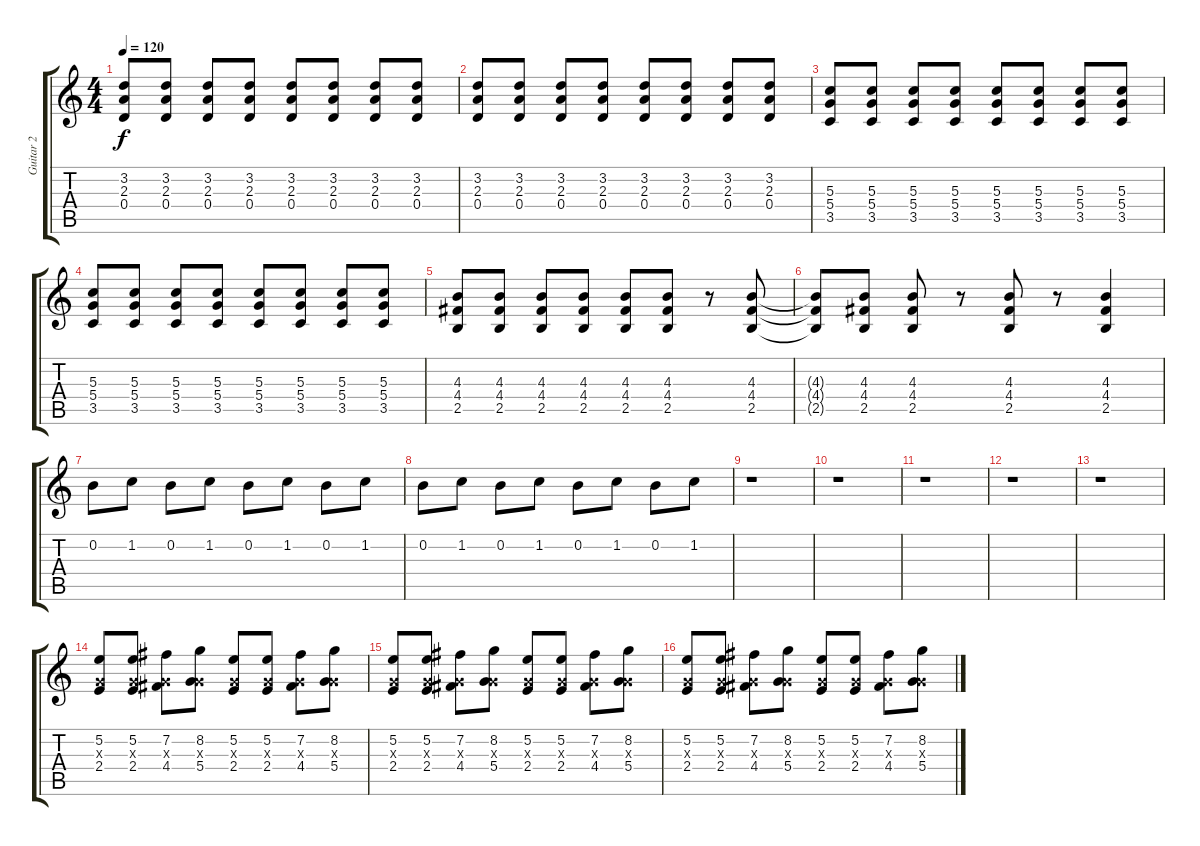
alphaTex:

\track ("Guitar 2" "Guitar 2") {instrument distortionguitar}
\staff {score tabs}
\tuning (E4 B3 G3 D3 A2 E2) {hide}
\ts (4 4)
\tempo 120
\clef g2
\ks c
(3.2 2.3 0.4).8{dy f} (3.2 2.3 0.4).8 (3.2 2.3 0.4).8 (3.2 2.3 0.4).8 (3.2 2.3 0.4).8 (3.2 2.3 0.4).8 (3.2 2.3 0.4).8 (3.2 2.3 0.4).8 |
(3.2 2.3 0.4).8 (3.2 2.3 0.4).8 (3.2 2.3 0.4).8 (3.2 2.3 0.4).8 (3.2 2.3 0.4).8 (3.2 2.3 0.4).8 (3.2 2.3 0.4).8 (3.2 2.3 0.4).8 |
(5.3 5.4 3.5).8 (5.3 5.4 3.5).8 (5.3 5.4 3.5).8 (5.3 5.4 3.5).8 (5.3 5.4 3.5).8 (5.3 5.4 3.5).8 (5.3 5.4 3.5).8 (5.3 5.4 3.5).8 |
(5.3 5.4 3.5).8 (5.3 5.4 3.5).8 (5.3 5.4 3.5).8 (5.3 5.4 3.5).8 (5.3 5.4 3.5).8 (5.3 5.4 3.5).8 (5.3 5.4 3.5).8 (5.3 5.4 3.5).8 |
(4.3 4.4 2.5).8 (4.3 4.4 2.5).8 (4.3 4.4 2.5).8 (4.3 4.4 2.5).8 (4.3 4.4 2.5).8 (4.3 4.4 2.5).8 r.8 (4.3 4.4 2.5).8 |
(4.3{t} 4.4{t} 2.5{t}).8 (4.3 4.4 2.5).8 (4.3 4.4 2.5).8 r.8 (4.3 4.4 2.5).8 r.8 (4.3 4.4 2.5).4 |
0.2.8 1.2.8 0.2.8 1.2.8 0.2.8 1.2.8 0.2.8 1.2.8 |
0.2.8 1.2.8 0.2.8 1.2.8 0.2.8 1.2.8 0.2.8 1.2.8 |
r.1 |
r.1 |
r.1 |
r.1 |
r.1 |
(5.2 0.3{x} 2.4).8 (5.2 0.3{x} 2.4).8 (7.2 0.3{x} 4.4).8 (8.2 0.3{x} 5.4).8 (5.2 0.3{x} 2.4).8 (5.2 0.3{x} 2.4).8 (7.2 0.3{x} 4.4).8 (8.2 0.3{x} 5.4).8 |
(5.2 0.3{x} 2.4).8 (5.2 0.3{x} 2.4).8 (7.2 0.3{x} 4.4).8 (8.2 0.3{x} 5.4).8 (5.2 0.3{x} 2.4).8 (5.2 0.3{x} 2.4).8 (7.2 0.3{x} 4.4).8 (8.2 0.3{x} 5.4).8 |
(5.2 0.3{x} 2.4).8 (5.2 0.3{x} 2.4).8 (7.2 0.3{x} 4.4).8 (8.2 0.3{x} 5.4).8 (5.2 0.3{x} 2.4).8 (5.2 0.3{x} 2.4).8 (7.2 0.3{x} 4.4).8 (8.2 0.3{x} 5.4).8
